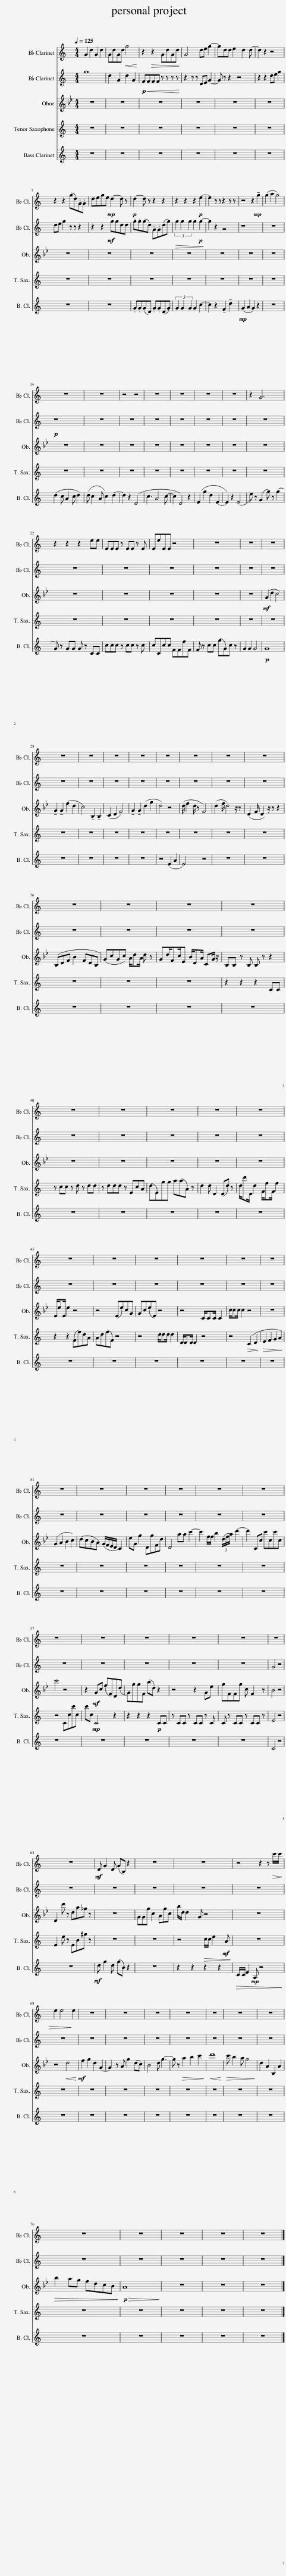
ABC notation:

X:1
%%score 1 2 3 4 5
L:1/8
Q:1/4=125
M:4/4
I:linebreak $
K:Bb
V:1 treble transpose=-2
V:2 treble transpose=-2
V:3 treble
V:4 treble transpose=-14
V:5 treble transpose=-14
V:1
[K:C] G2 d2 G2 d2 | GdGd!<(! g4!<)! | z2!>(! z2 GdGd!>)! | G4 de g2- | gdd e2 d2 d- | %5
 d2 z2 z4 |$ z2 z2 (gd).G.G | dege!mp! d2- d z |!p! d2- d z z2 z2 | z2 z2 z2!p! e2- | %10
 e2 z z z2 z z | z4 z2!mp! !tenuto!g2 | (g2 a2 g4) |$ z8 | z8 | %15
 z4 z4 | z8 | z8 | z8 | z8 | %20
 z2 G6 |$ z2 z2 z2 ee | EEE z EE z E | EeEE z4 | z8 | %25
 z8 | z8 |$ z8 | z8 | z8 | %30
 z8 | z8 | z8 | z8 | z8 |$ %35
 z8 | z8 | z8 | z8 |$ z8 | %40
 z8 | z8 | z8 | z8 |$ z8 | %45
 z8 | z8 | z8 | z8 | z8 |$ %50
 z8 | z8 | z8 | z8 | z8 | %55
 z8 |$ z8 | z8 | z8 | z8 | %60
 z8 | z8 |$ z8 |!mf! D G2 D (GB,) z2 | z8 | %65
 z8 | z4 z2 z!>(! c'/c'/!>)! |$!>(! e2 e4 e2!>)! | z8 | z8 | %70
 z8 | z8 | z8 | z8 | z8 |$ %75
 z8 | z8 | z8 | z8 | z8 |] %80
V:2
[K:C] g8 | d2 G2 d2 G2 |!p!!<(! FFFF z z z z!<)! | z2 z z DE G2- | G z z2 z4 | %5
 z2 z2 de g2 |$ de g2 z z z2 | z2 z2!mf! ggdd | .g.g(gd) .G.G(dg) |!>(! (3g2 g2 g2 g2!p! g2-!>)! | %10
 g2 z2 z4 | z8 | z8 |$!p! z8 | z8 | %15
 z8 | z8 | z8 | z8 | z8 | %20
 z8 |$ z8 | z8 | z8 | z8 | %25
 z8 | z8 |$ z8 | z8 | z8 | %30
 z8 | z8 | z8 | z8 | z8 |$ %35
 z8 | z8 | z8 | z8 |$ z8 | %40
 z8 | z8 | z8 | z8 |$ z8 | %45
 z8 | z8 | z8 | z8 | z8 |$ %50
 z8 | z8 | z8 | z8 | z8 | %55
 z8 |$ z8 | z8 | z8 | z8 | %60
 z8 | G4 z4 |$ z8 | z8 | z8 | %65
 z8 | z8 |$ z8 | z8 | z8 | %70
 z8 | z8 | z8 | z8 | z8 |$ %75
 z8 | z8 | z8 | z8 | z8 |] %80
V:3
 z8 | z8 | z8 | z8 | z8 | %5
 z8 |$ z8 | z8 | z8 | z8 | %10
 z8 | z8 | z8 |$ z8 | z8 | %15
 z8 | z8 | z8 | z8 | z8 | %20
 z8 |$ z8 | z8 | z8 | z8 | %25
 z8 |!mf! (G2 d2 c4) |$ !tenuto!G2 !tenuto!G2 (f2 d2 | c4) !tenuto!B,2 !tenuto!B,2 | (C2 D2 F4) | %30
 !tenuto!G2 !tenuto!G2 (d2 g2 | d4) z4 | (d/ f2 d/ z F4) | (d2 f/ d4) z/ z | (D2 F/ D2) z/ z z2 |$ %35
 (B,DF B2 FDB,) | (GcGc) A/dA/ d z | Gd/Fc/E B/DA/ CG/ z/ | B,B, z B, B, z z2 |$ z8 | %40
 z8 | z8 | z8 | z8 |$ E/eE/ e2 z4 | %45
 z4 (Ee)cG | Gc(eE) z4 | z4 C/CC/ C2 | c/cc/ c2 z4 | z8 |$ %50
 (G2 A2 B2 c2) | (dcBA) (G/F/E/D/) C2 | eG g2 DgFd | D4 aa c'2- | c'2 f/f/ b2 (3(d/f/a/) d'2- | %55
 d'2 Cc c'cc'c |$ c'4 z4 | z2!mf! Gc (fF)D(d | G)ggF (bd) z2 | z4 z2 Ge | %60
 gFFg c F2 z | B4 z4 |$ D2 d' z da_g z | z8 | GGg c2 Agc | %65
 b/d/ d2 G z4 | z8 |$ z4!<(! d4!<)! |!mf! f2 g2 d2 G2- | G2 z A g2 (dc) | %70
 B4 d g3- | g z!>(! a2 b2 c'2!>)! |!<(! d'8!<)! |!>(! c' b2 a g4!>)! | d2 A2 B,2 A2 |$ %75
!>(! b2 ag fdcB!>)! |!p!!>(! A8!>)! | z8 | z8 | z8 |] %80
V:4
[K:C] z8 | z8 | z8 | z8 | z8 | %5
 z8 |$ z8 | z8 | z8 | z8 | %10
 z8 | z8 | z8 |$ z8 | z8 | %15
 z8 | z8 | z8 | z8 | z8 | %20
 z8 |$ z8 | z8 | z8 | z8 | %25
 z8 | z8 |$ z8 | z8 | z8 | %30
 z8 | z8 | z8 | z8 | z8 |$ %35
 z8 | z8 | z8 | z2 z2 z2 CC |$ z cc z d z dd | %40
 z ddd z EcA | (dE)gg a(aA) z | d2 d D2 (Dd) z | d/d'D/ d2 F/fF/ f2 |$ z2 z2 (Ff)dA | %45
 Ad(fF) z4 | z4 d/dd/ d2 | D/DD/ D2 z4 | z4!>(! (C2 D2!>)! |!>(! E2 F2 G2 A2)!>)! |$ %50
 z8 | z8 | z8 | z8 | z8 | %55
 z8 |$ z4 Ccc'c | c'c!mp! C4 z2 | z2 z2 z2!p! CC | z CC z CC z C | %60
 C z CC z CC z | E4 z4 |$ E2 e z EB^g z | z8 | z8 | %65
 z4!>(! c/c/ e2!mf! A!>)! | z8 |$ z8 | z8 | z8 | %70
 z8 | z8 | z8 | z8 | z8 |$ %75
 z8 | z8 | z8 | z8 | z8 |] %80
V:5
[K:C] z8 | z8 | z8 | z8 | z8 | %5
 z8 |$ z8 | z8 | .G.G(GD) .G.G(DG) | (3G2 G2 G2 G2 c2- | %10
 c2 z2 !tenuto!F2 !tenuto!d2 |!mp! (G2 A2 G2) z2 | z8 |$ (d2 c A2 c d2) | (d c2 A c2) d2- | %15
 d2 z2 (D4 | c3 A4 c- | c2 D4) z2 | (E2 g2 d2 E2- | E2) z2 (E4 | %20
 e) z (G2 g) z (g2 |$ G) z GG G z CC | ccc z cc z c | cCcc FFfF | F z cc (gG)c z | %25
 G2 G2 G4 |!p! G8 |$ z8 | z8 | z8 | %30
 z8 | z4 (E2 A2 | E4) z4 | z8 | z8 |$ %35
 z8 | z8 | z8 | z8 |$ z8 | %40
 z8 | z8 | z8 | z8 |$ z8 | %45
 z8 | z8 | z8 | z8 | z8 |$ %50
 z8 | z8 | z8 | z8 | z8 | %55
 z8 |$ z8 | z8 | z8 | z8 | %60
 z8 | C4 z4 |$ z8 |!mf! d g2 d (gB) z2 | z8 | %65
 z2 z2 z2 z2 |!>(! C/C/ E2!mp! A, z4!>)! |$ z8 | z8 | z8 | %70
 z8 | z8 | z8 | z8 | z8 |$ %75
 z8 | z8 | z8 | z8 | z8 |] %80
